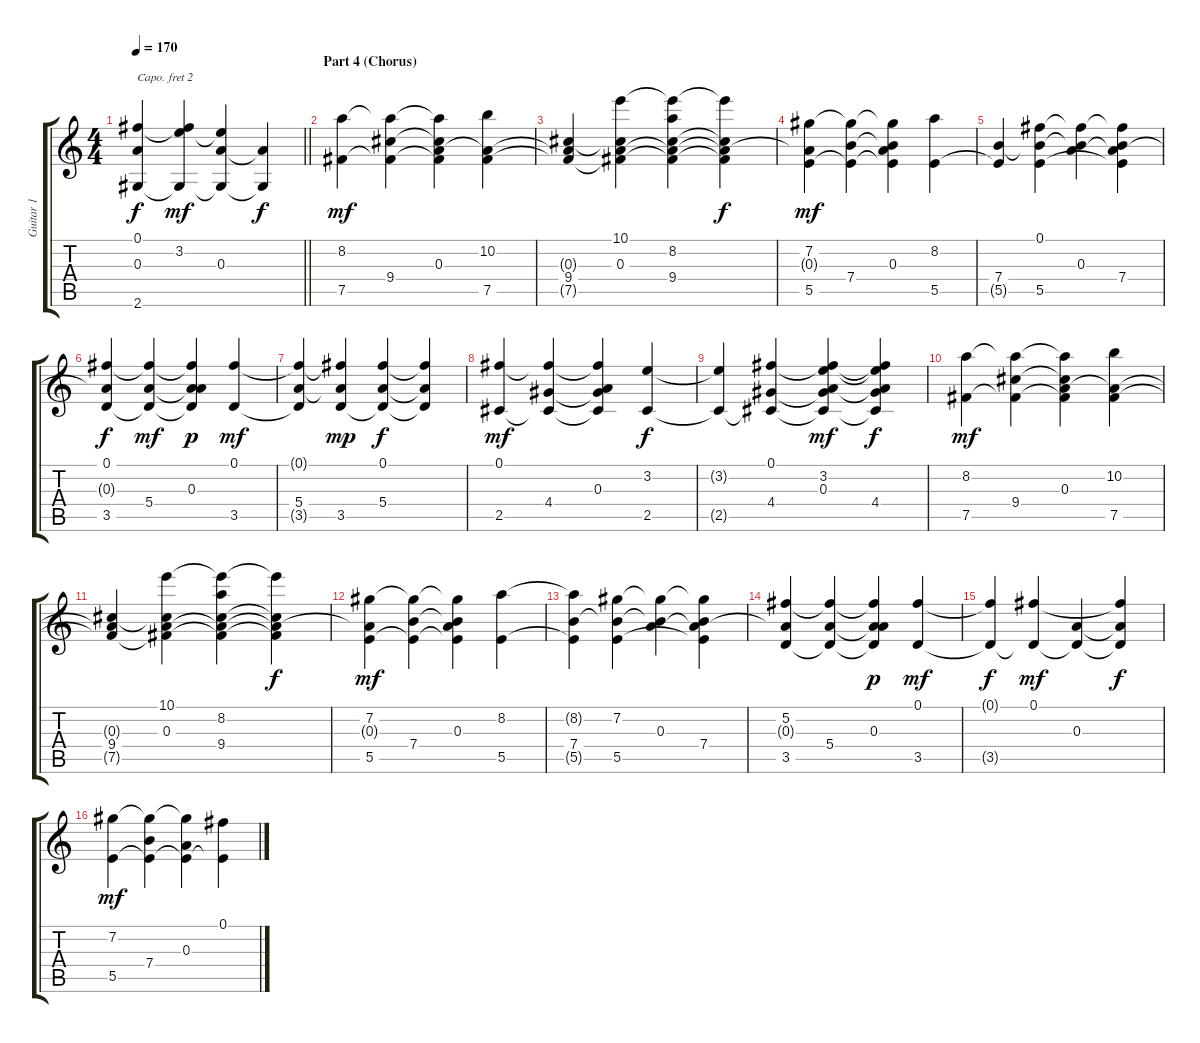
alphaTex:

\track ("Guitar 1" "Guitar 1") {instrument acousticguitarnylon}
\staff {score tabs}
\capo 2
\tuning (E4 B3 G3 D3 A2 E2) {hide}
\ts (4 4)
\tempo 170
\clef g2
\barLineRight lightlight
\ks c
(0.1{t} 0.3{t} 2.6{t}).4{dy f} (0.1{t} 3.2 2.6{t}).4{dy mf} (3.2{t} 0.3 2.6{t}).4 (0.3{t} 2.6{t}).4{dy f} |
\section ("" "Part 4 (Chorus)")
(8.2 7.5).4{dy mf} (8.2{t} 9.4 7.5{t}).4 (8.2{t} 0.3 9.4{t} 7.5{t}).4 (10.2 0.3{t} 7.5).4 |
(0.3{t} 9.4 7.5{t}).4 (10.1 0.3 9.4{t} 7.5{t}).4 (10.1{t} 8.2 0.3{t} 9.4 7.5{t}).4 (10.1{t} 0.3{t} 9.4{t} 7.5{t}).4{dy f} |
(7.2 0.3{t} 5.5).4{dy mf} (7.2{t} 7.4 5.5{t}).4 (7.2{t} 0.3 7.4{t} 5.5{t}).4 (8.2 5.5).4 |
(7.4 5.5{t}).4 (0.1 7.4{t} 5.5).4 (0.1{t} 0.3 7.4{t}).4 (0.1{t} 0.3{t} 7.4 5.5{t}).4 |
(0.1 0.3{t} 3.5).4{dy f} (0.1{t} 5.4 3.5{t}).4{dy mf} (0.1{t} 0.3 5.4{t} 3.5{t}).4{dy p} (0.1 3.5).4{dy mf} |
(0.1{t} 5.4 3.5{t}).4 (0.1{t} 5.4{t} 3.5).4{dy mp} (0.1 5.4 3.5{t}).4{dy f} (0.1{t} 5.4{t} 3.5{t}).4 |
(0.1 2.5).4{dy mf} (0.1{t} 4.4 2.5{t}).4 (0.1{t} 0.3 4.4{t} 2.5{t}).4 (3.2 2.5).4{dy f} |
(3.2{t} 2.5{t}).4 (0.1 4.4 2.5{t}).4 (0.1{t} 3.2 0.3 4.4{t} 2.5{t}).4{dy mf} (0.1{t} 3.2{t} 0.3{t} 4.4 2.5{t}).4{dy f} |
(8.2 7.5).4{dy mf} (8.2{t} 9.4 7.5{t}).4 (8.2{t} 0.3 9.4{t} 7.5{t}).4 (10.2 0.3{t} 7.5).4 |
(0.3{t} 9.4 7.5{t}).4 (10.1 0.3 9.4{t} 7.5{t}).4 (10.1{t} 8.2 0.3{t} 9.4 7.5{t}).4 (10.1{t} 0.3{t} 9.4{t} 7.5{t}).4{dy f} |
(7.2 0.3{t} 5.5).4{dy mf} (7.2{t} 7.4 5.5{t}).4 (7.2{t} 0.3 7.4{t} 5.5{t}).4 (8.2 5.5).4 |
(8.2{t} 7.4 5.5{t}).4 (7.2 7.4{t} 5.5).4 (7.2{t} 0.3 7.4{t}).4 (7.2{t} 0.3{t} 7.4 5.5{t}).4 |
(5.2 0.3{t} 3.5).4 (5.2{t} 5.4 3.5{t}).4 (5.2{t} 0.3 5.4{t} 3.5{t}).4{dy p} (0.1 3.5).4{dy mf} |
(0.1{t} 3.5{t}).4{dy f} (0.1 3.5{t}).4{dy mf} (0.3 3.5{t}).4 (0.1{t} 0.3{t} 3.5{t}).4{dy f} |
(7.2 5.5).4{dy mf} (7.2{t} 7.4 5.5{t}).4 (7.2{t} 0.3 5.5{t}).4 (0.1 5.5{t}).4
